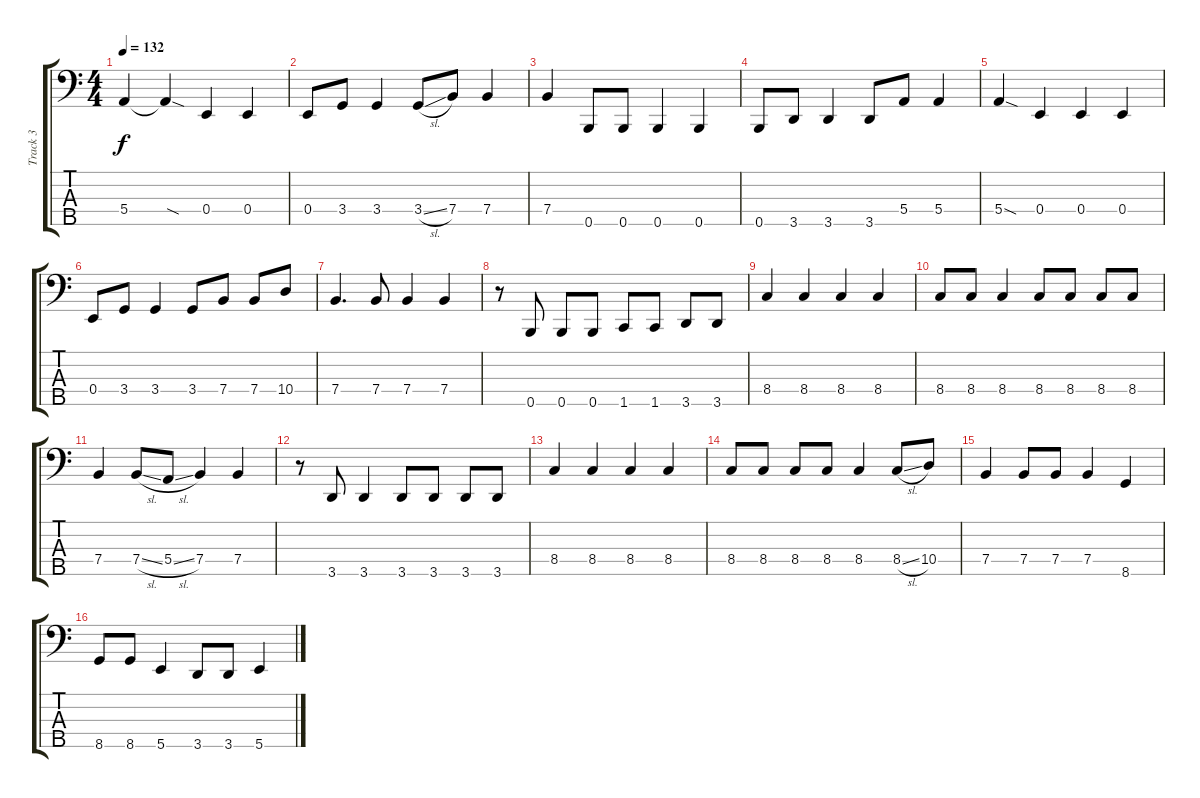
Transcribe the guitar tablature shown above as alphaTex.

\track ("Track 3" "Track 3") {instrument electricbassfinger}
\staff {score tabs}
\tuning (A2 E2 B1 E1 B0) {hide}
\ts (4 4)
\tempo 132
\clef f4
\ks c
5.4.4{dy f} 5.4{sod t}.4 0.4.4 0.4.4 |
0.4.8 3.4.8 3.4.4 3.4{sl}.8 7.4.8 7.4.4 |
7.4.4 0.5.8 0.5.8 0.5.4 0.5.4 |
0.5.8 3.5.8 3.5.4 3.5.8 5.4.8 5.4.4 |
5.4{sod}.4 0.4.4 0.4.4 0.4.4 |
0.4.8 3.4.8 3.4.4 3.4.8 7.4.8 7.4.8 10.4.8 |
7.4.4{d} 7.4.8 7.4.4 7.4.4 |
r.8 0.5.8 0.5.8 0.5.8 1.5.8 1.5.8 3.5.8 3.5.8 |
8.4.4 8.4.4 8.4.4 8.4.4 |
8.4.8 8.4.8 8.4.4 8.4.8 8.4.8 8.4.8 8.4.8 |
7.4.4 7.4{sl}.8 5.4{sl}.8 7.4.4 7.4.4 |
r.8 3.5.8 3.5.4 3.5.8 3.5.8 3.5.8 3.5.8 |
8.4.4 8.4.4 8.4.4 8.4.4 |
8.4.8 8.4.8 8.4.8 8.4.8 8.4.4 8.4{sl}.8 10.4.8 |
7.4.4 7.4.8 7.4.8 7.4.4 8.5.4 |
8.5.8 8.5.8 5.5.4 3.5.8 3.5.8 5.5.4
